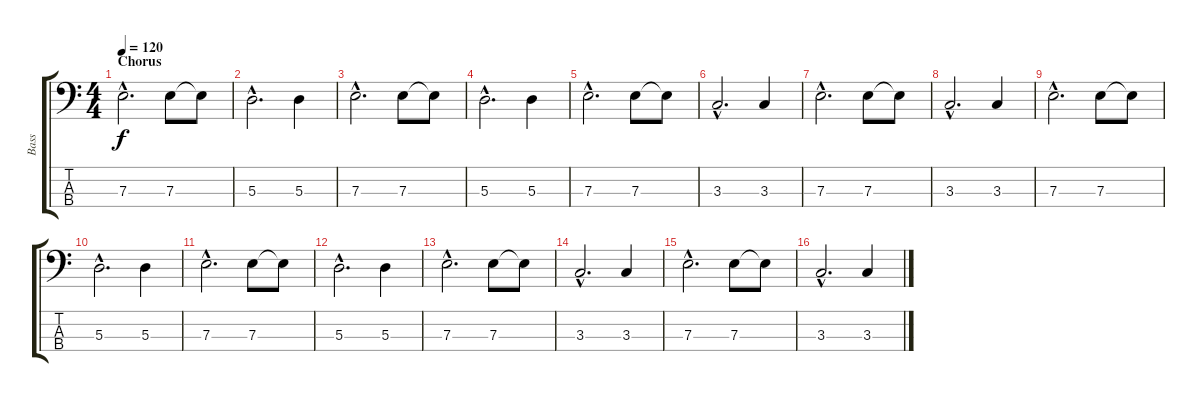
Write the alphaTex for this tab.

\track ("Bass" "Bass") {instrument electricbasspick}
\staff {score tabs}
\tuning (G2 D2 A1 E1) {hide}
\ts (4 4)
\section ("" "Chorus")
\tempo 120
\clef f4
\ks c
7.3{hac}.2{d dy f} 7.3.8 7.3{t}.8 |
5.3{hac}.2{d} 5.3.4 |
7.3{hac}.2{d} 7.3.8 7.3{t}.8 |
5.3{hac}.2{d} 5.3.4 |
7.3{hac}.2{d} 7.3.8 7.3{t}.8 |
3.3{hac}.2{d} 3.3.4 |
7.3{hac}.2{d} 7.3.8 7.3{t}.8 |
3.3{hac}.2{d} 3.3.4 |
7.3{hac}.2{d} 7.3.8 7.3{t}.8 |
5.3{hac}.2{d} 5.3.4 |
7.3{hac}.2{d} 7.3.8 7.3{t}.8 |
5.3{hac}.2{d} 5.3.4 |
7.3{hac}.2{d} 7.3.8 7.3{t}.8 |
3.3{hac}.2{d} 3.3.4 |
7.3{hac}.2{d} 7.3.8 7.3{t}.8 |
3.3{hac}.2{d} 3.3.4
